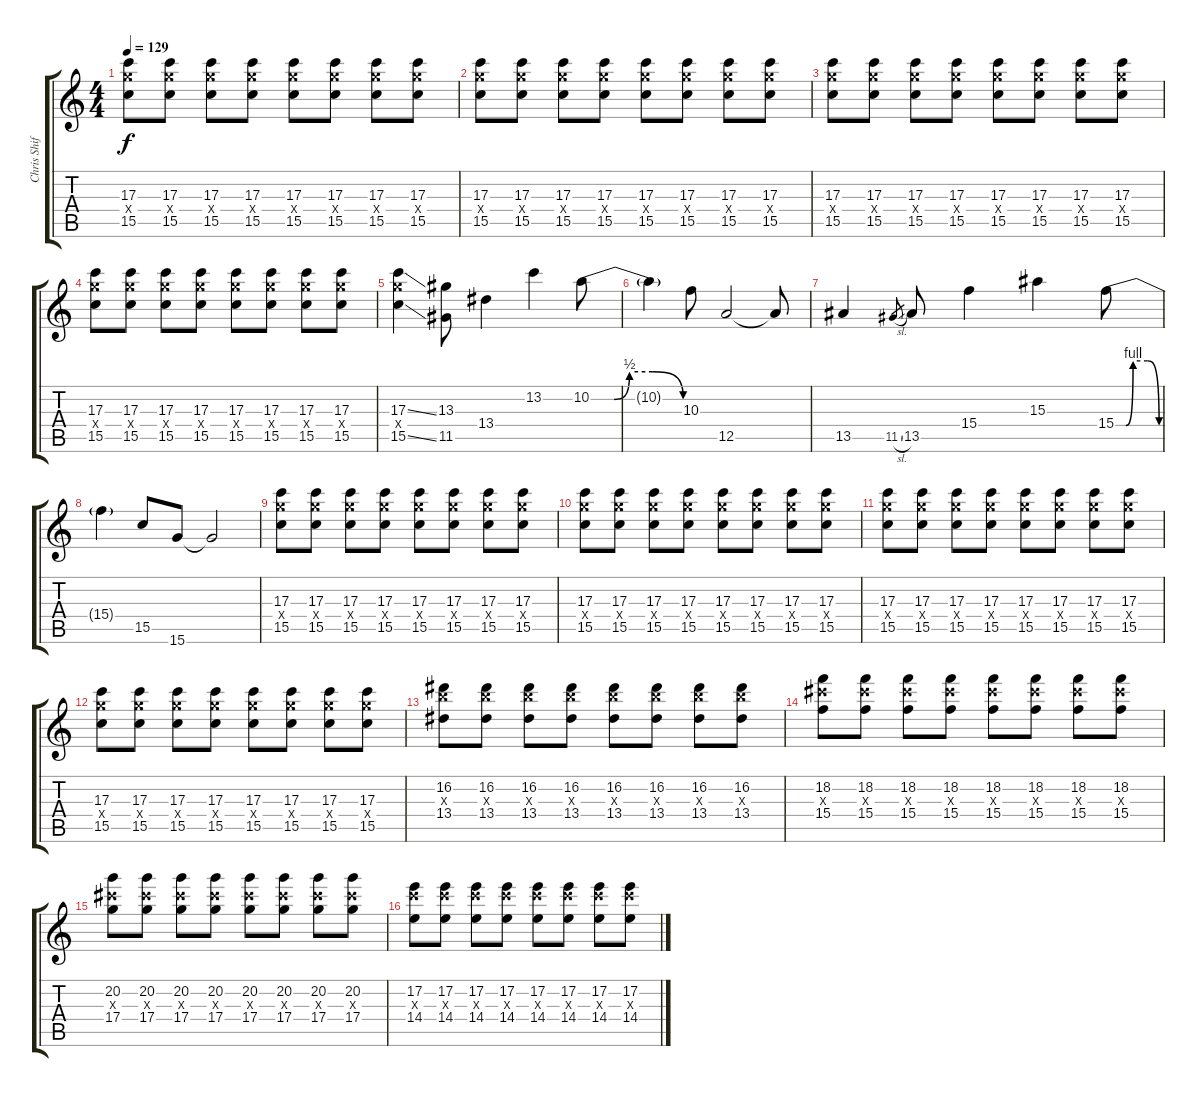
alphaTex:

\track ("Chris Shifflet" "Chris Shif") {instrument overdrivenguitar}
\staff {score tabs}
\tuning (E4 B3 G3 D3 A2 E2) {hide}
\ts (4 4)
\tempo 129
\clef g2
\ks c
(17.3 17.4{x} 15.5).8{dy f} (17.3 17.4{x} 15.5).8 (17.3 17.4{x} 15.5).8 (17.3 17.4{x} 15.5).8 (17.3 17.4{x} 15.5).8 (17.3 17.4{x} 15.5).8 (17.3 17.4{x} 15.5).8 (17.3 17.4{x} 15.5).8 |
(17.3 17.4{x} 15.5).8 (17.3 17.4{x} 15.5).8 (17.3 17.4{x} 15.5).8 (17.3 17.4{x} 15.5).8 (17.3 17.4{x} 15.5).8 (17.3 17.4{x} 15.5).8 (17.3 17.4{x} 15.5).8 (17.3 17.4{x} 15.5).8 |
(17.3 17.4{x} 15.5).8 (17.3 17.4{x} 15.5).8 (17.3 17.4{x} 15.5).8 (17.3 17.4{x} 15.5).8 (17.3 17.4{x} 15.5).8 (17.3 17.4{x} 15.5).8 (17.3 17.4{x} 15.5).8 (17.3 17.4{x} 15.5).8 |
(17.3 17.4{x} 15.5).8 (17.3 17.4{x} 15.5).8 (17.3 17.4{x} 15.5).8 (17.3 17.4{x} 15.5).8 (17.3 17.4{x} 15.5).8 (17.3 17.4{x} 15.5).8 (17.3 17.4{x} 15.5).8 (17.3 17.4{x} 15.5).8 |
(17.3{ss} 17.4{x} 15.5{ss}).4 (13.3 11.5).8 13.4.4 13.2.4 10.2{be (custom 0 0 15 0 25 2 40 2 60 0)}.8 |
10.2{t}.4 10.3.8 12.5.2 12.5{t}.8 |
13.5.4 11.5{sl}.8{gr} 13.5.8 15.4.4 15.3.4 15.4{be (custom 0 0 14 0 24 4 44 4 60 0)}.8 |
15.4{t}.4 15.5.8 15.6.8 15.6{t}.2 |
(17.3 17.4{x} 15.5).8 (17.3 17.4{x} 15.5).8 (17.3 17.4{x} 15.5).8 (17.3 17.4{x} 15.5).8 (17.3 17.4{x} 15.5).8 (17.3 17.4{x} 15.5).8 (17.3 17.4{x} 15.5).8 (17.3 17.4{x} 15.5).8 |
(17.3 17.4{x} 15.5).8 (17.3 17.4{x} 15.5).8 (17.3 17.4{x} 15.5).8 (17.3 17.4{x} 15.5).8 (17.3 17.4{x} 15.5).8 (17.3 17.4{x} 15.5).8 (17.3 17.4{x} 15.5).8 (17.3 17.4{x} 15.5).8 |
(17.3 17.4{x} 15.5).8 (17.3 17.4{x} 15.5).8 (17.3 17.4{x} 15.5).8 (17.3 17.4{x} 15.5).8 (17.3 17.4{x} 15.5).8 (17.3 17.4{x} 15.5).8 (17.3 17.4{x} 15.5).8 (17.3 17.4{x} 15.5).8 |
(17.3 17.4{x} 15.5).8 (17.3 17.4{x} 15.5).8 (17.3 17.4{x} 15.5).8 (17.3 17.4{x} 15.5).8 (17.3 17.4{x} 15.5).8 (17.3 17.4{x} 15.5).8 (17.3 17.4{x} 15.5).8 (17.3 17.4{x} 15.5).8 |
(16.2 16.3{x} 13.4).8 (16.2 16.3{x} 13.4).8 (16.2 16.3{x} 13.4).8 (16.2 16.3{x} 13.4).8 (16.2 16.3{x} 13.4).8 (16.2 16.3{x} 13.4).8 (16.2 16.3{x} 13.4).8 (16.2 16.3{x} 13.4).8 |
(18.2 18.3{x} 15.4).8 (18.2 18.3{x} 15.4).8 (18.2 18.3{x} 15.4).8 (18.2 18.3{x} 15.4).8 (18.2 18.3{x} 15.4).8 (18.2 18.3{x} 15.4).8 (18.2 18.3{x} 15.4).8 (18.2 18.3{x} 15.4).8 |
(20.2 18.3{x} 17.4).8 (20.2 18.3{x} 17.4).8 (20.2 18.3{x} 17.4).8 (20.2 18.3{x} 17.4).8 (20.2 18.3{x} 17.4).8 (20.2 18.3{x} 17.4).8 (20.2 18.3{x} 17.4).8 (20.2 18.3{x} 17.4).8 |
(17.2 17.3{x} 14.4).8 (17.2 17.3{x} 14.4).8 (17.2 17.3{x} 14.4).8 (17.2 17.3{x} 14.4).8 (17.2 17.3{x} 14.4).8 (17.2 17.3{x} 14.4).8 (17.2 17.3{x} 14.4).8 (17.2 17.3{x} 14.4).8
